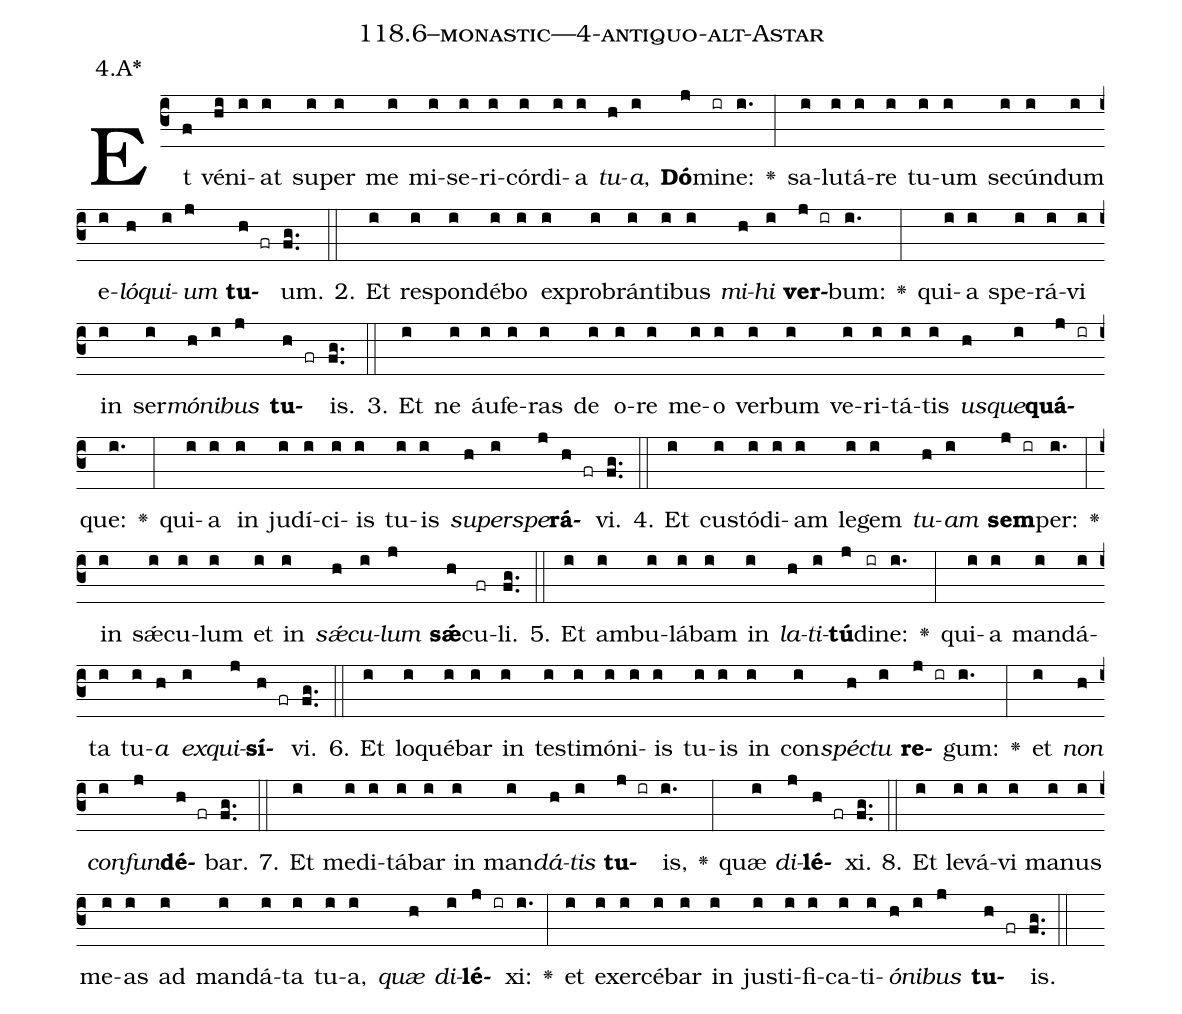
name: 118.6--monastic---4-antiquo-alt-Astar;
annotation: 4.A*;
%%
(c3)Et(f) vé(hi)ni(i)at(i) su(i)per(i) me(i) mi(i)se(i)ri(i)cór(i)di(i)a(i) <i>tu</i>(h)<i>a</i>,(i) <b>Dó</b>(j)mi(ir)ne:(i.) <v>\greheightstar</v>(:) sa(i)lu(i)tá(i)re(i) tu(i)um(i) se(i)cún(i)dum(i) e(i)<i>ló</i>(h)<i>qui</i>(i)<i>um</i>(j) <b>tu</b>(h fr)um.(fg..) (::)
2. Et(i) re(i)spon(i)dé(i)bo(i) ex(i)pro(i)brán(i)ti(i)bus(i) <i>mi</i>(h)<i>hi</i>(i) <b>ver</b>(j ir)bum:(i.) <v>\greheightstar</v>(:) qui(i)a(i) spe(i)rá(i)vi(i) in(i) ser(i)<i>mó</i>(h)<i>ni</i>(i)<i>bus</i>(j) <b>tu</b>(h fr)is.(fg..) (::)
3. Et(i) ne(i) áu(i)fe(i)ras(i) de(i) o(i)re(i) me(i)o(i) ver(i)bum(i) ve(i)ri(i)tá(i)tis(i) <i>us</i>(h)<i>que</i>(i)<b>quá</b>(j ir)que:(i.) <v>\greheightstar</v>(:) qui(i)a(i) in(i) ju(i)dí(i)ci(i)is(i) tu(i)is(i) <i>su</i>(h)<i>per</i>(i)<i>spe</i>(j)<b>rá</b>(h fr)vi.(fg..) (::)
4. Et(i) cus(i)tó(i)di(i)am(i) le(i)gem(i) <i>tu</i>(h)<i>am</i>(i) <b>sem</b>(j ir)per:(i.) <v>\greheightstar</v>(:) in(i) sǽ(i)cu(i)lum(i) et(i) in(i) <i>sǽ</i>(h)<i>cu</i>(i)<i>lum</i>(j) <b>sǽ</b>(h)cu(fr)li.(fg..) (::)
5. Et(i) am(i)bu(i)lá(i)bam(i) in(i) <i>la</i>(h)<i>ti</i>(i)<b>tú</b>(j)di(ir)ne:(i.) <v>\greheightstar</v>(:) qui(i)a(i) man(i)dá(i)ta(i) tu(i)<i>a</i>(h) <i>ex</i>(i)<i>qui</i>(j)<b>sí</b>(h fr)vi.(fg..) (::)
6. Et(i) lo(i)qué(i)bar(i) in(i) tes(i)ti(i)mó(i)ni(i)is(i) tu(i)is(i) in(i) con(i)<i>spéc</i>(h)<i>tu</i>(i) <b>re</b>(j ir)gum:(i.) <v>\greheightstar</v>(:) et(i) <i>non</i>(h) <i>con</i>(i)<i>fun</i>(j)<b>dé</b>(h fr)bar.(fg..) (::)
7. Et(i) me(i)di(i)tá(i)bar(i) in(i) man(i)<i>dá</i>(h)<i>tis</i>(i) <b>tu</b>(j ir)is,(i.) <v>\greheightstar</v>(:) quæ(i) <i>di</i>(j)<b>lé</b>(h fr)xi.(fg..) (::)
8. Et(i) le(i)vá(i)vi(i) ma(i)nus(i) me(i)as(i) ad(i) man(i)dá(i)ta(i) tu(i)a,(i) <i>quæ</i>(h) <i>di</i>(i)<b>lé</b>(j ir)xi:(i.) <v>\greheightstar</v>(:) et(i) ex(i)er(i)cé(i)bar(i) in(i) jus(i)ti(i)fi(i)ca(i)ti(i)<i>ó</i>(h)<i>ni</i>(i)<i>bus</i>(j) <b>tu</b>(h fr)is.(fg..) (::)
